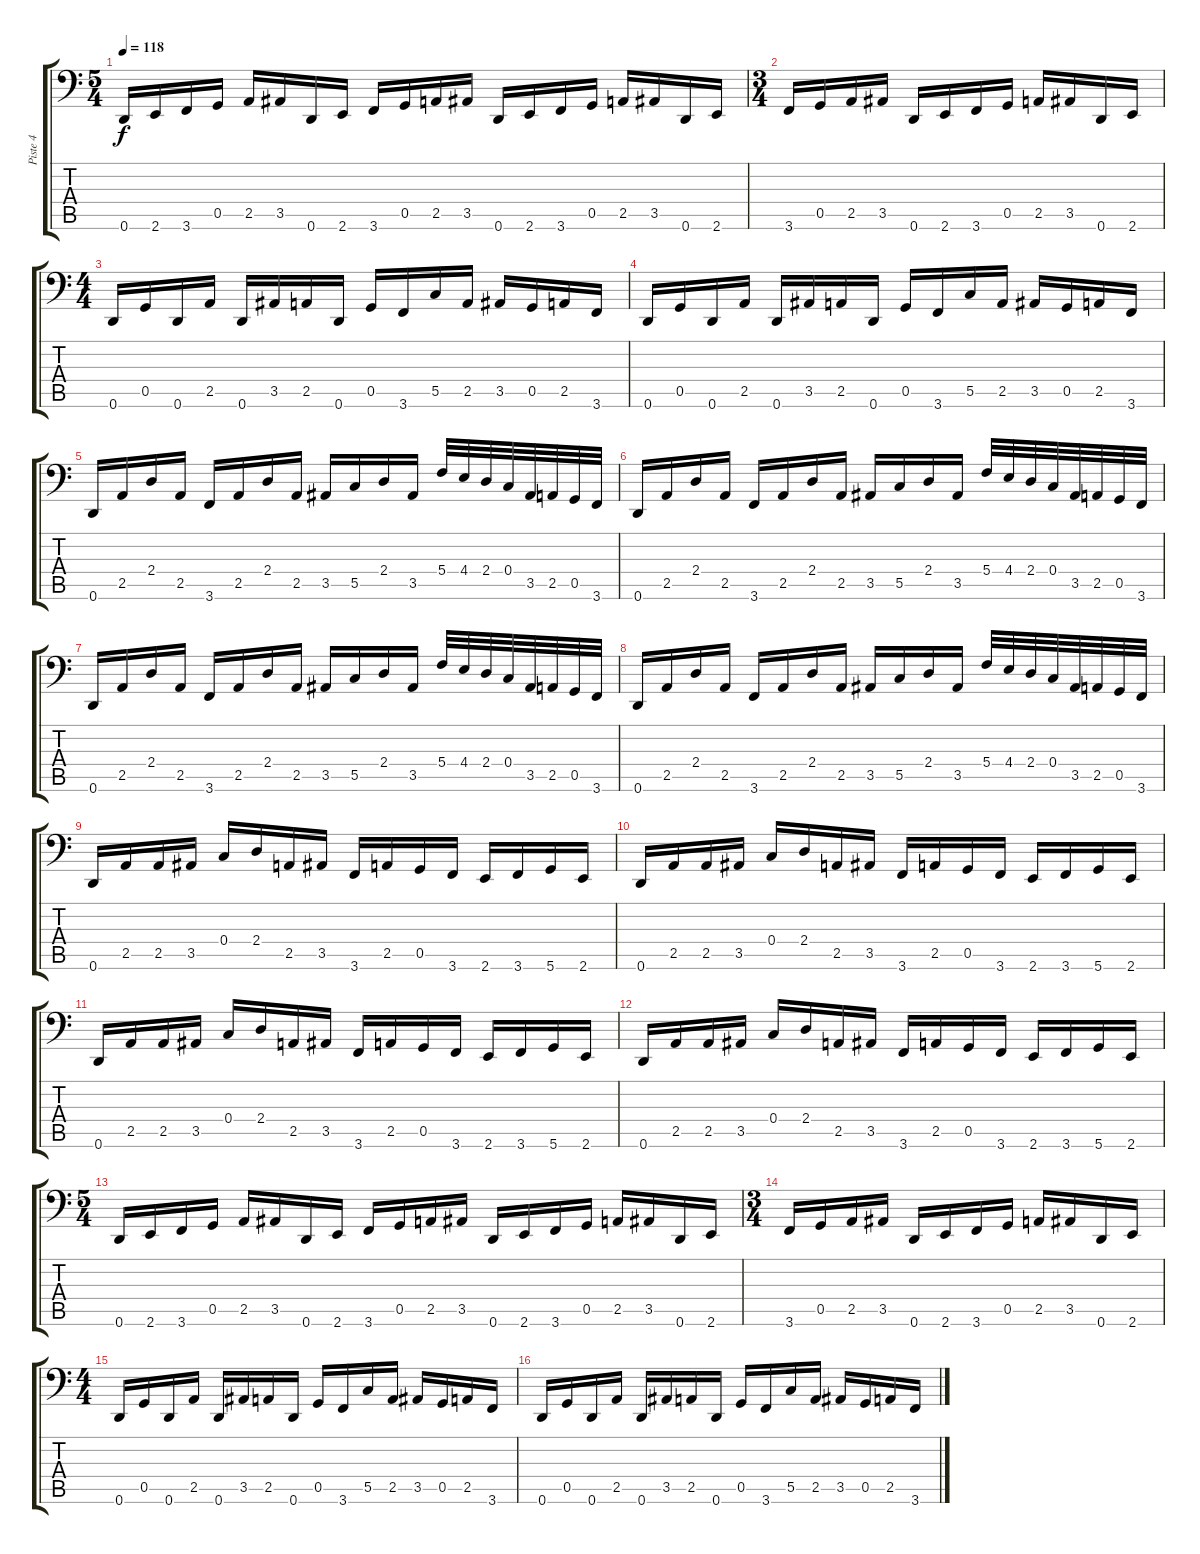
\track ("Piste 4" "Piste 4") {instrument slapbass1}
\staff {score tabs}
\tuning (D3 A2 F2 C2 G1 D1) {hide}
\ts (5 4)
\tempo 118
\clef f4
\ks c
0.6.16{dy f instrument slapbass1} 2.6.16 3.6.16 0.5.16 2.5.16 3.5.16 0.6.16 2.6.16 3.6.16 0.5.16 2.5.16 3.5.16 0.6.16 2.6.16 3.6.16 0.5.16 2.5.16 3.5.16 0.6.16 2.6.16 |
\ts (3 4)
3.6.16 0.5.16 2.5.16 3.5.16 0.6.16 2.6.16 3.6.16 0.5.16 2.5.16 3.5.16 0.6.16 2.6.16 |
\ts (4 4)
0.6.16 0.5.16 0.6.16 2.5.16 0.6.16 3.5.16 2.5.16 0.6.16 0.5.16 3.6.16 5.5.16 2.5.16 3.5.16 0.5.16 2.5.16 3.6.16 |
0.6.16 0.5.16 0.6.16 2.5.16 0.6.16 3.5.16 2.5.16 0.6.16 0.5.16 3.6.16 5.5.16 2.5.16 3.5.16 0.5.16 2.5.16 3.6.16 |
0.6.16 2.5.16 2.4.16 2.5.16 3.6.16 2.5.16 2.4.16 2.5.16 3.5.16 5.5.16 2.4.16 3.5.16 5.4.32 4.4.32 2.4.32 0.4.32 3.5.32 2.5.32 0.5.32 3.6.32 |
0.6.16 2.5.16 2.4.16 2.5.16 3.6.16 2.5.16 2.4.16 2.5.16 3.5.16 5.5.16 2.4.16 3.5.16 5.4.32 4.4.32 2.4.32 0.4.32 3.5.32 2.5.32 0.5.32 3.6.32 |
0.6.16 2.5.16 2.4.16 2.5.16 3.6.16 2.5.16 2.4.16 2.5.16 3.5.16 5.5.16 2.4.16 3.5.16 5.4.32 4.4.32 2.4.32 0.4.32 3.5.32 2.5.32 0.5.32 3.6.32 |
0.6.16 2.5.16 2.4.16 2.5.16 3.6.16 2.5.16 2.4.16 2.5.16 3.5.16 5.5.16 2.4.16 3.5.16 5.4.32 4.4.32 2.4.32 0.4.32 3.5.32 2.5.32 0.5.32 3.6.32 |
0.6.16{balance 0} 2.5.16 2.5.16 3.5.16 0.4.16 2.4.16 2.5.16 3.5.16 3.6.16 2.5.16 0.5.16 3.6.16 2.6.16 3.6.16 5.6.16 2.6.16 |
0.6.16{balance 4} 2.5.16 2.5.16 3.5.16 0.4.16 2.4.16 2.5.16 3.5.16 3.6.16 2.5.16 0.5.16 3.6.16 2.6.16 3.6.16 5.6.16 2.6.16 |
0.6.16{balance 8} 2.5.16 2.5.16 3.5.16 0.4.16 2.4.16 2.5.16 3.5.16 3.6.16 2.5.16 0.5.16 3.6.16 2.6.16 3.6.16 5.6.16 2.6.16 |
0.6.16 2.5.16 2.5.16 3.5.16 0.4.16 2.4.16 2.5.16 3.5.16 3.6.16 2.5.16 0.5.16 3.6.16 2.6.16 3.6.16 5.6.16 2.6.16 |
\ts (5 4)
0.6.16 2.6.16 3.6.16 0.5.16 2.5.16 3.5.16 0.6.16 2.6.16 3.6.16 0.5.16 2.5.16 3.5.16 0.6.16 2.6.16 3.6.16 0.5.16 2.5.16 3.5.16 0.6.16 2.6.16 |
\ts (3 4)
3.6.16 0.5.16 2.5.16 3.5.16 0.6.16 2.6.16 3.6.16 0.5.16 2.5.16 3.5.16 0.6.16 2.6.16 |
\ts (4 4)
0.6.16 0.5.16 0.6.16 2.5.16 0.6.16 3.5.16 2.5.16 0.6.16 0.5.16 3.6.16 5.5.16 2.5.16 3.5.16 0.5.16 2.5.16 3.6.16 |
0.6.16 0.5.16 0.6.16 2.5.16 0.6.16 3.5.16 2.5.16 0.6.16 0.5.16 3.6.16 5.5.16 2.5.16 3.5.16 0.5.16 2.5.16 3.6.16
